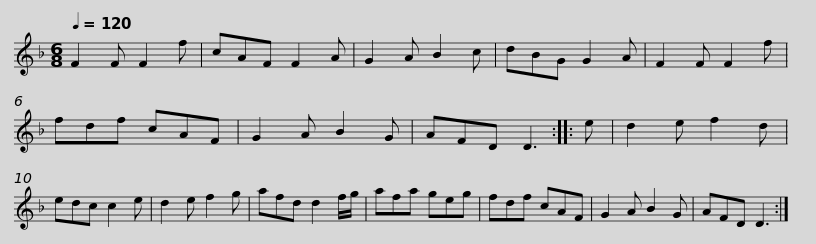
X:1
L:1/8
Q:1/4=120
M:6/8
I:linebreak $
K:Dmin
V:1 treble
V:1
 F2 F F2 f | cAF F2 A | G2 A B2 c | dBG G2 A | F2 F F2 f | %5
 fdf cAF | G2 A B2 G | AFD D3 :: e |$ d2 e f2 d | %10
 edc c2 e | d2 e f2 g | afd d2 f/g/ | afa geg | fdf cAF | %15
 G2 A B2 G | AFD D3 :| %17
